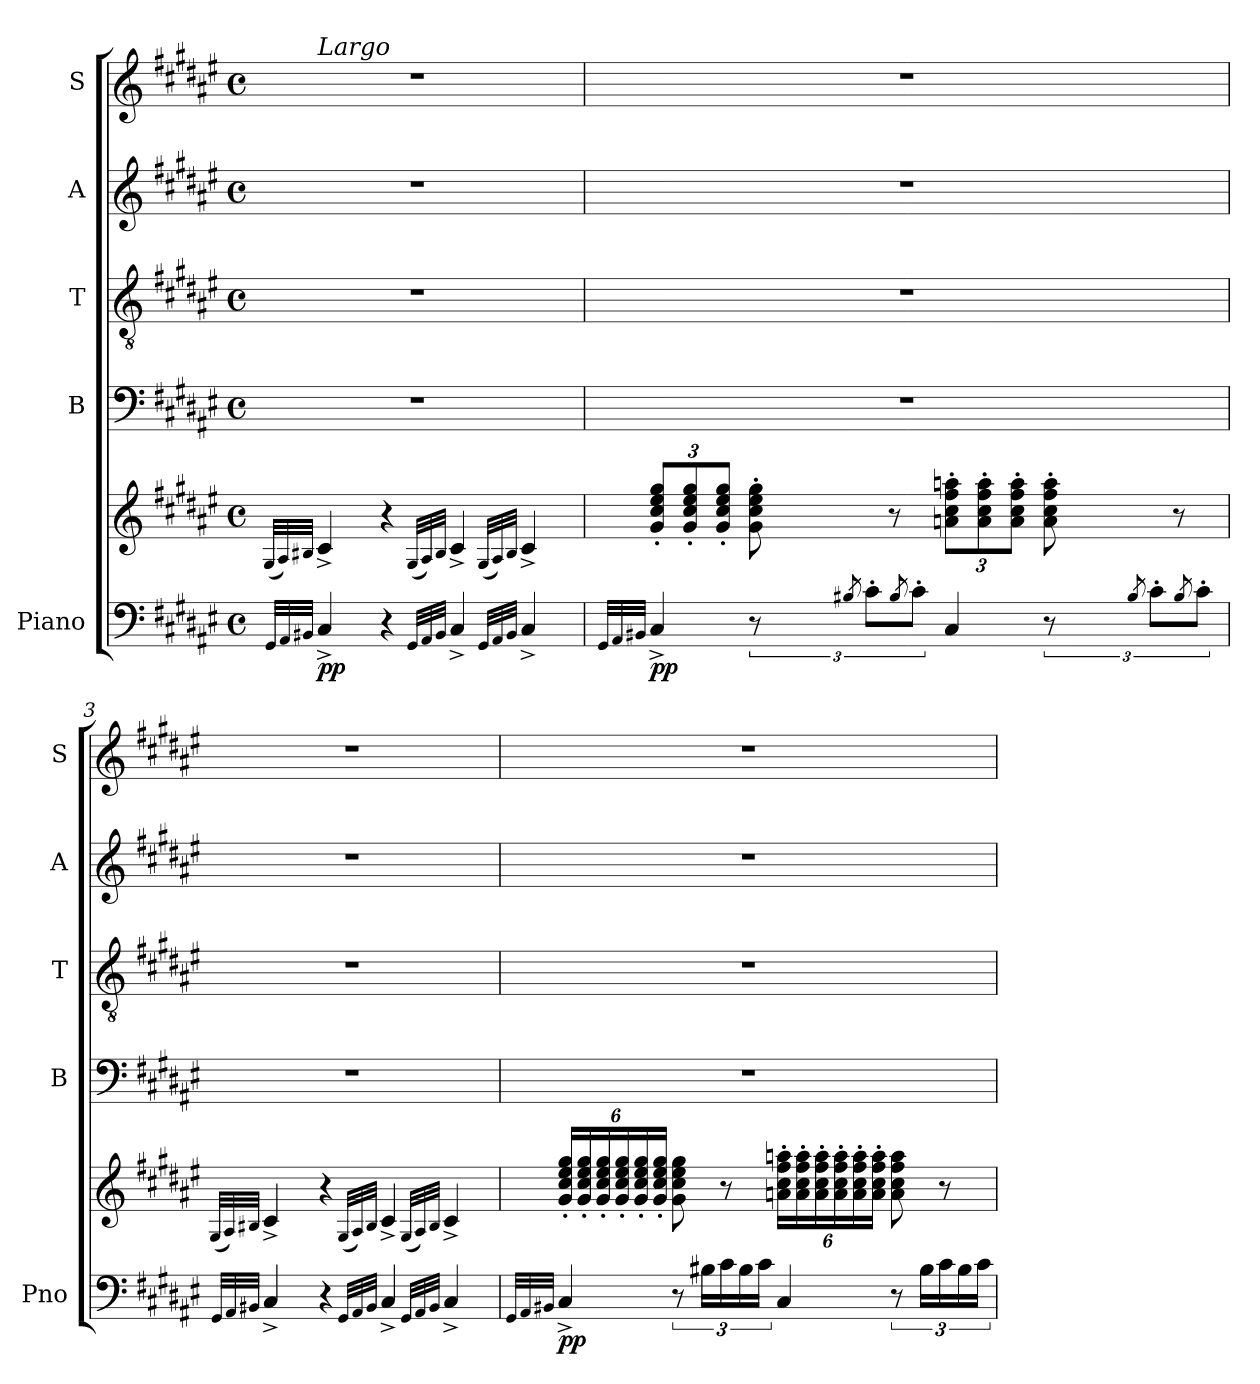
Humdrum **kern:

**kern	**kern	**dynam	**kern	**kern	**kern	**kern
*part5	*part5	*part5	*part4	*part3	*part2	*part1
*staff6	*staff5	*staff5/6	*staff4	*staff3	*staff2	*staff1
*I"Piano	*	*	*I"B	*I"T	*I"A	*I"S
*I'Pno	*	*	*I'B	*I'T	*I'A	*I'S
*clefF4	*clefG2	*	*clefF4	*clefGv2	*clefG2	*clefG2
*k[f#c#g#d#a#e#]	*k[f#c#g#d#a#e#]	*	*k[f#c#g#d#a#e#]	*k[f#c#g#d#a#e#]	*k[f#c#g#d#a#e#]	*k[f#c#g#d#a#e#]
*M4/4	*M4/4	*	*M4/4	*M4/4	*M4/4	*M4/4
*met(c)	*met(c)	*	*met(c)	*met(c)	*met(c)	*met(c)
=1	=1	=1	=1	=1	=1	=1
32qGG#/LLL	(<32qG#/LLL	.	.	.	.	.
32qAA#/	32qA#/)	.	.	.	.	.
32qBB#X/JJJ	32qB#X/JJJ	.	.	.	.	.
!	!	!	!	!	!	!LO:TX:a:i:t=Largo
!	!	!LO:DY:b=2	!	!	!	!
!	!	!LO:DY:n=1:b	!	!	!	!
4C#^/	4c#^/	p p	1r	1r	1r	1r
4r	4r	.	.	.	.	.
32qGG#/LLL	(<32qG#/LLL	.	.	.	.	.
32qAA#/	32qA#/)	.	.	.	.	.
32qBB#/JJJ	32qB#/JJJ	.	.	.	.	.
4C#^/	4c#^/	.	.	.	.	.
32qGG#/LLL	(<32qG#/LLL	.	.	.	.	.
32qAA#/	32qA#/)	.	.	.	.	.
32qBB#/JJJ	32qB#/JJJ	.	.	.	.	.
!	!	!LO:DY:n=2:b=2	!	!	!	!
!	!	!LO:DY:n=3:b	!	!	!	!
4C#^/	4c#^/	mp mp	.	.	.	.
=2	=2	=2	=2	=2	=2	=2
32qGG#/LLL	.	.	.	.	.	.
32qAA#/	.	.	.	.	.	.
32qBB#X/JJJ	.	.	.	.	.	.
*	*Xbrackettup	*	*	*	*	*
!	!	!LO:DY:b=2	!	!	!	!
!	!	!LO:DY:n=1:b	!	!	!	!
4C#^/	12g#/' 12cc#/' 12ee#/' 12gg#/'L	p p	1r	1r	1r	1r
.	12g#/' 12cc#/' 12ee#/' 12gg#/'	.	.	.	.	.
.	12g#/' 12cc#/' 12ee#/' 12gg#/'J	.	.	.	.	.
12r	8g#\' 8cc#\' 8ee#\' 8gg#\'	.	.	.	.	.
8qB#X/	.	.	.	.	.	.
12c#'\L	.	.	.	.	.	.
.	8r	.	.	.	.	.
8qB#/	.	.	.	.	.	.
12c#'\J	.	.	.	.	.	.
4C#/	12an\' 12cc#\' 12ff#\' 12aan\'L	.	.	.	.	.
.	12a\' 12cc#\' 12ff#\' 12aa\'	.	.	.	.	.
.	12a\' 12cc#\' 12ff#\' 12aa\'J	.	.	.	.	.
12r	8a\' 8cc#\' 8ff#\' 8aa\'	.	.	.	.	.
8qB#/	.	.	.	.	.	.
12c#'\L	.	.	.	.	.	.
.	8r	.	.	.	.	.
8qB#/	.	.	.	.	.	.
12c#'\J	.	.	.	.	.	.
=3	=3	=3	=3	=3	=3	=3
32qGG#/LLL	(<32qG#/LLL	.	.	.	.	.
32qAA#/	32qA#/)	.	.	.	.	.
32qBB#X/JJJ	32qB#X/JJJ	.	.	.	.	.
4C#^/	4c#^/	.	1r	1r	1r	1r
4r	4r	.	.	.	.	.
32qGG#/LLL	(<32qG#/LLL	.	.	.	.	.
32qAA#/	32qA#/)	.	.	.	.	.
32qBB#/JJJ	32qB#/JJJ	.	.	.	.	.
4C#^/	4c#^/	.	.	.	.	.
32qGG#/LLL	(<32qG#/LLL	.	.	.	.	.
32qAA#/	32qA#/)	.	.	.	.	.
32qBB#/JJJ	32qB#/JJJ	.	.	.	.	.
!	!	!LO:DY:b=2	!	!	!	!
!	!	!LO:DY:n=1:b	!	!	!	!
4C#^/	4c#^/	mp mp	.	.	.	.
!!LO:LB:g=z
=4	=4	=4	=4	=4	=4	=4
32qGG#/LLL	.	.	.	.	.	.
32qAA#/	.	.	.	.	.	.
32qBB#X/JJJ	.	.	.	.	.	.
!	!	!LO:DY:b=2	!	!	!	!
!	!	!LO:DY:n=1:b	!	!	!	!
4C#^/	24g#/' 24cc#/' 24ee#/' 24gg#/'LL	p p	1r	1r	1r	1r
.	24g#/' 24cc#/' 24ee#/' 24gg#/'	.	.	.	.	.
.	24g#/' 24cc#/' 24ee#/' 24gg#/'	.	.	.	.	.
.	24g#/' 24cc#/' 24ee#/' 24gg#/'	.	.	.	.	.
.	24g#/' 24cc#/' 24ee#/' 24gg#/'	.	.	.	.	.
.	24g#/' 24cc#/' 24ee#/' 24gg#/'JJ	.	.	.	.	.
12r	8g#\ 8cc#\ 8ee#\ 8gg#\	.	.	.	.	.
24B#X\LL	.	.	.	.	.	.
24c#\	8r	.	.	.	.	.
24B#\	.	.	.	.	.	.
24c#\JJ	.	.	.	.	.	.
4C#/	24an\' 24cc#\' 24ff#\' 24aan\'LL	.	.	.	.	.
.	24a\' 24cc#\' 24ff#\' 24aa\'	.	.	.	.	.
.	24a\' 24cc#\' 24ff#\' 24aa\'	.	.	.	.	.
.	24a\' 24cc#\' 24ff#\' 24aa\'	.	.	.	.	.
.	24a\' 24cc#\' 24ff#\' 24aa\'	.	.	.	.	.
.	24a\' 24cc#\' 24ff#\' 24aa\'JJ	.	.	.	.	.
12r	8a\ 8cc#\ 8ff#\ 8aa\	.	.	.	.	.
24B#\LL	.	.	.	.	.	.
24c#\	8r	.	.	.	.	.
24B#\	.	.	.	.	.	.
24c#\JJ	.	.	.	.	.	.
=	=	=	=	=	=	=
*-	*-	*-	*-	*-	*-	*-
